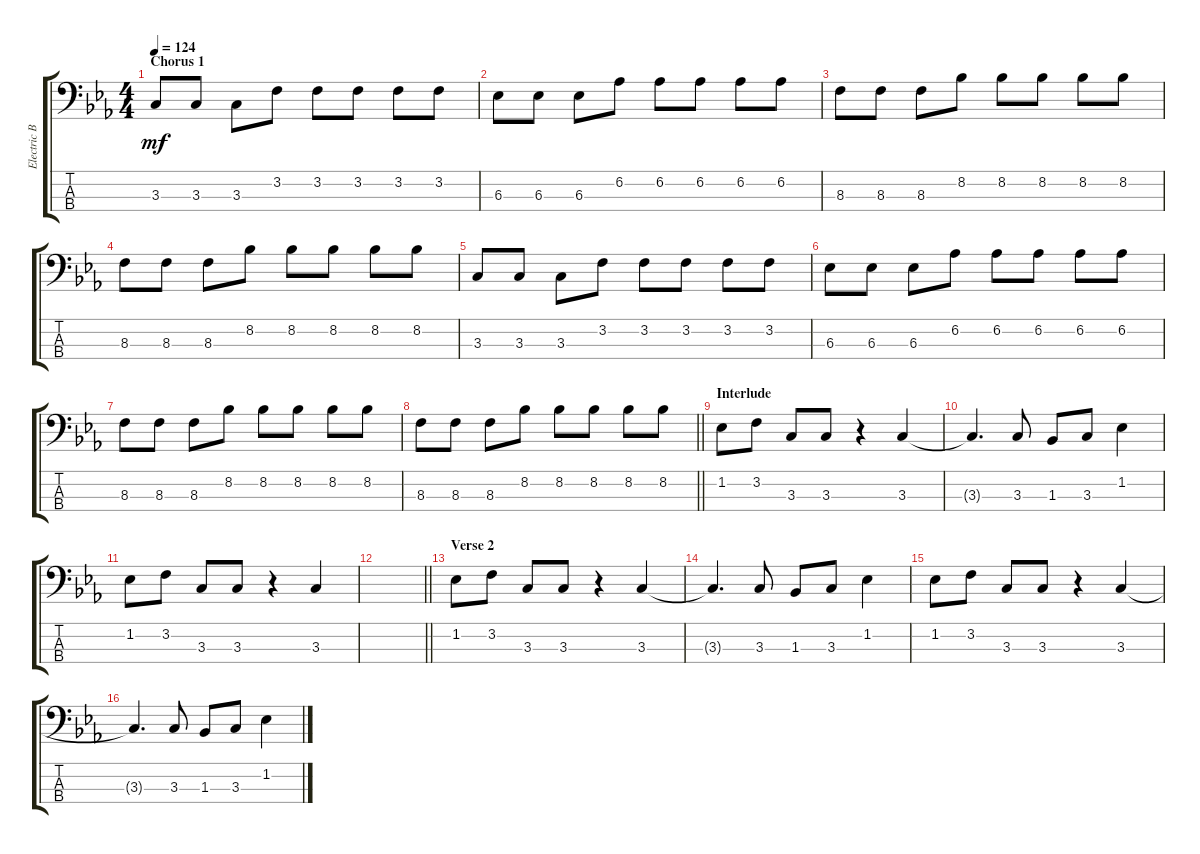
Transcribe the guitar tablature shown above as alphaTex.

\track ("Electric Bass" "Electric B") {instrument electricbassfinger}
\staff {score tabs}
\tuning (G2 D2 A1 E1) {hide}
\ts (4 4)
\section ("" "Chorus 1")
\tempo 124
\clef f4
\ks eb
3.3.8{dy mf} 3.3.8 3.3.8 3.2.8 3.2.8 3.2.8 3.2.8 3.2.8 |
6.3.8 6.3.8 6.3.8 6.2.8 6.2.8 6.2.8 6.2.8 6.2.8 |
8.3.8 8.3.8 8.3.8 8.2.8 8.2.8 8.2.8 8.2.8 8.2.8 |
8.3.8 8.3.8 8.3.8 8.2.8 8.2.8 8.2.8 8.2.8 8.2.8 |
3.3.8 3.3.8 3.3.8 3.2.8 3.2.8 3.2.8 3.2.8 3.2.8 |
6.3.8 6.3.8 6.3.8 6.2.8 6.2.8 6.2.8 6.2.8 6.2.8 |
8.3.8 8.3.8 8.3.8 8.2.8 8.2.8 8.2.8 8.2.8 8.2.8 |
\barLineRight lightlight
8.3.8 8.3.8 8.3.8 8.2.8 8.2.8 8.2.8 8.2.8 8.2.8 |
\section ("" "Interlude")
1.2.8 3.2.8 3.3.8 3.3.8 r.4 3.3.4 |
3.3{t}.4{d} 3.3.8 1.3.8 3.3.8 1.2.4 |
1.2.8 3.2.8 3.3.8 3.3.8 r.4 3.3.4 |
\barLineRight lightlight
|
\section ("" "Verse 2")
1.2.8 3.2.8 3.3.8 3.3.8 r.4 3.3.4 |
3.3{t}.4{d} 3.3.8 1.3.8 3.3.8 1.2.4 |
1.2.8 3.2.8 3.3.8 3.3.8 r.4 3.3.4 |
3.3{t}.4{d} 3.3.8 1.3.8 3.3.8 1.2.4
